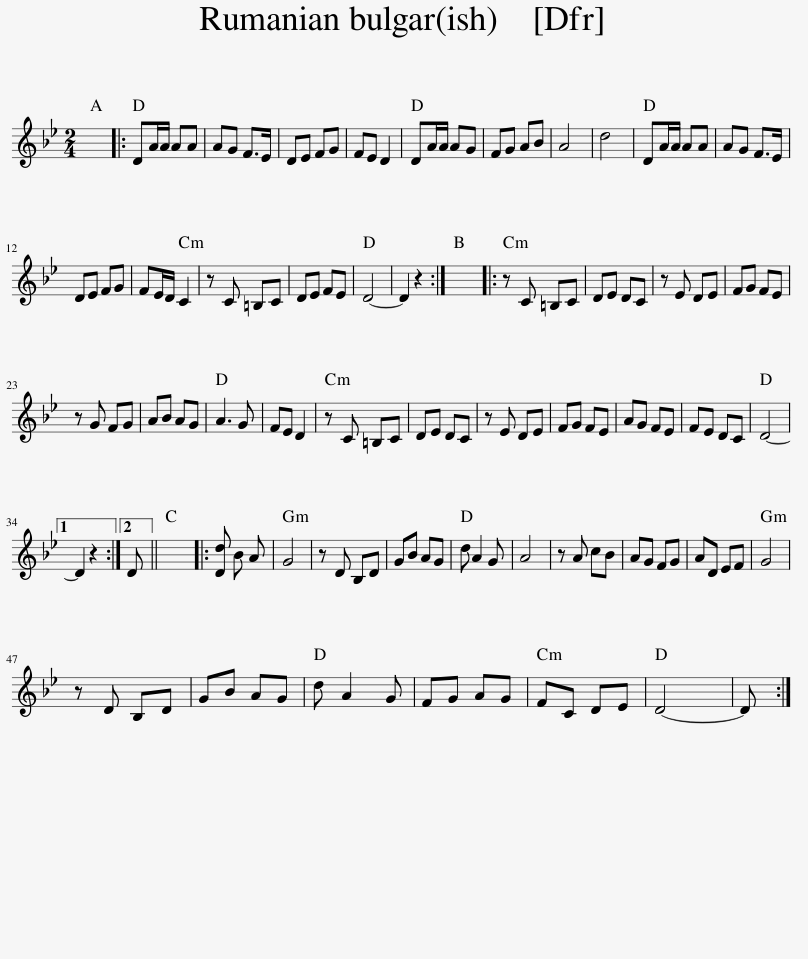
X:1
L:1/8
M:2/4
I:linebreak $
K:Bb
V:1 treble
V:1
 x4 |: DA/A/ AA | AG F>E | DE FG | FE D2 | %5
 DA/A/ AG | FG AB | A4 | d4 | DA/A/ AA | %10
 AG F>E |$ DE FG | FE/D/ C2 | z C =B,C | DE FE | %15
 D4- | D2 z2 :| x4 |: z C =B,C | DE DC | %20
 z E DE | FG FE |$ z G FG | AB AG | A3 G | %25
 FE D2 | z C =B,C | DE DC | z E DE | FG FE | %30
 AG FE | FE DC | D4- |1$ D2 z2 :|2 D || %35
 x4 |: [Dd] B A | G4 | z D B,D | GB AG | %40
 d A2 G | A4 | z A cB | AG FG | AD EF | %45
 G4 |$ z D B,D | GB AG | d A2 G | FG AG | %50
 FC DE | D4- | D :| %53
